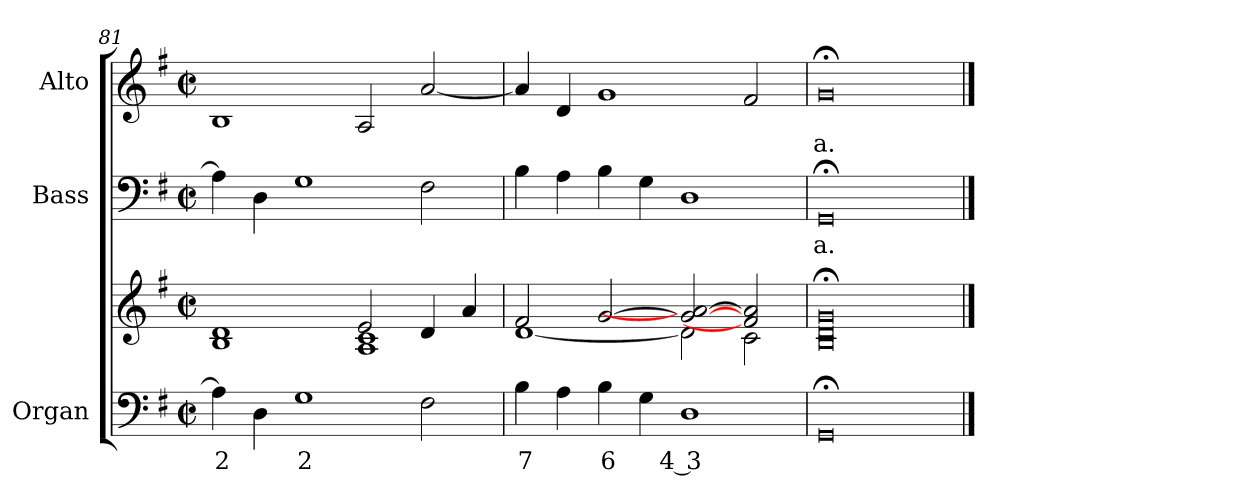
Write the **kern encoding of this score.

**kern	**text	**kern	**kern	**text	**kern	**text
*part3	*part3	*part3	*part2	*part2	*part1	*part1
*staff4	*staff4	*staff3	*staff2	*staff2	*staff1	*staff1
*I"Organ	*	*	*I"Bass	*	*I"Alto	*
*	*	*	*I'B	*	*I'A	*
*clefF4	*	*clefG2	*clefF4	*	*clefG2	*
*k[f#]	*	*k[f#]	*k[f#]	*	*k[f#]	*
*G:	*	*G:	*G:	*	*G:	*
*M4/2	*	*M4/2	*M4/2	*	*M4/2	*
*met(c|)	*	*met(c|)	*met(c|)	*	*met(c|)	*
=81	=81	=81	=81	=81	=81	=81
!	!LO:LY:b	!	!	!	!	!
*	*	*^	*	*	*	*
4A]	2	1B/ 1d/	2ryy	4A]	.	1B	.
4D	.	.	.	4D	.	.	.
!	!LO:LY:b	!	!	!	!	!	!
1G	2	.	2ryy	1G	.	.	.
.	.	2e/	1A\ 1c\	.	.	2A	.
2F#	.	4d/	.	2F#	.	[2a	.
.	.	4a/	.	.	.	.	.
=82	=82	=82	=82	=82	=82	=82	=82
!	!LO:LY:b	!	!	!	!	!	!
4B	7	2f#/	[1d\	4B	.	4a]	.
4A	.	.	.	4A	.	4d	.
!	!LO:LY:b	!	!	!	!	!	!
4B	6	[2g/	.	4B	.	1g	.
4G	.	.	.	4G	.	.	.
!	!LO:LY:b	!	!	!	!	!	!
1D	4 3	2g/_ 2a/_	2d\]	1D	.	.	.
.	.	2f#/] 2a/]	2c\	.	.	2f#	.
=83	=83	=83	=83	=83	=83	=83	=83
!	!	!	!	!	!LO:LY:b	!	!LO:LY:b
0GG;	.	0B/;< 0d/;< 0g/;<	0ryy	0GG;<	a.	0g;<	a.
*	*	*v	*v	*	*	*	*
==	==	==	==	==	==	==
*-	*-	*-	*-	*-	*-	*-
